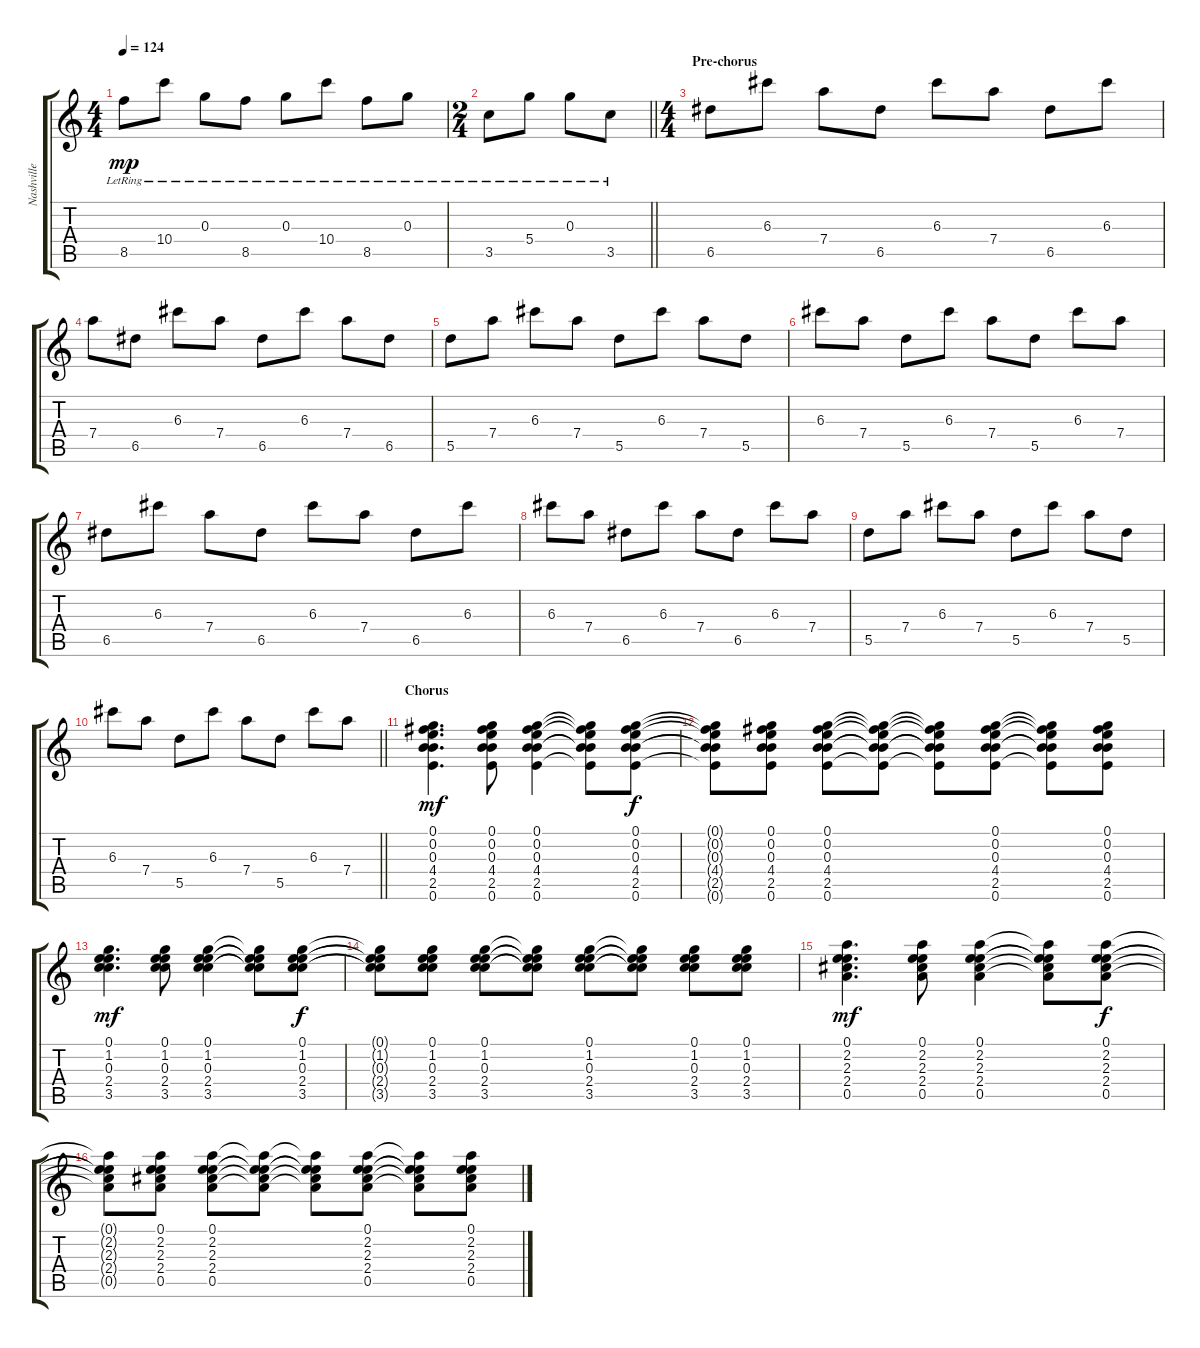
\track ("Nashville gitaar" "Nashville ") {instrument acousticguitarsteel}
\staff {score tabs}
\tuning (E4 B3 G4 D4 A3 E3) {hide}
\ts (4 4)
\tempo 124
\clef g2
\ks c
8.5{lr}.8{dy mp} 10.4{lr}.8 0.3{lr}.8 8.5{lr}.8 0.3{lr}.8 10.4{lr}.8 8.5{lr}.8 0.3{lr}.8 |
\ts (2 4)
\barLineRight lightlight
3.5{lr}.8 5.4{lr}.8 0.3{lr}.8 3.5{lr}.8 |
\ts (4 4)
\section ("" "Pre-chorus")
6.5.8 6.3.8 7.4.8 6.5.8 6.3.8 7.4.8 6.5.8 6.3.8 |
7.4.8 6.5.8 6.3.8 7.4.8 6.5.8 6.3.8 7.4.8 6.5.8 |
5.5.8 7.4.8 6.3.8 7.4.8 5.5.8 6.3.8 7.4.8 5.5.8 |
6.3.8 7.4.8 5.5.8 6.3.8 7.4.8 5.5.8 6.3.8 7.4.8 |
6.5.8 6.3.8 7.4.8 6.5.8 6.3.8 7.4.8 6.5.8 6.3.8 |
6.3.8 7.4.8 6.5.8 6.3.8 7.4.8 6.5.8 6.3.8 7.4.8 |
5.5.8 7.4.8 6.3.8 7.4.8 5.5.8 6.3.8 7.4.8 5.5.8 |
\barLineRight lightlight
6.3.8 7.4.8 5.5.8 6.3.8 7.4.8 5.5.8 6.3.8 7.4.8 |
\section ("" "Chorus")
(0.1 0.2 0.3 4.4 2.5 0.6).4{d dy mf} (0.1 0.2 0.3 4.4 2.5 0.6).8 (0.1 0.2 0.3 4.4 2.5 0.6).4 (0.1{t} 0.2{t} 0.3{t} 4.4{t} 2.5{t} 0.6{t}).8 (0.1 0.2 0.3 4.4 2.5 0.6).8{dy f} |
(0.1{t} 0.2{t} 0.3{t} 4.4{t} 2.5{t} 0.6{t}).8 (0.1 0.2 0.3 4.4 2.5 0.6).8 (0.1 0.2 0.3 4.4 2.5 0.6).8 (0.1{t} 0.2{t} 0.3{t} 4.4{t} 2.5{t} 0.6{t}).8 (0.1{t} 0.2{t} 0.3{t} 4.4{t} 2.5{t} 0.6{t}).8 (0.1 0.2 0.3 4.4 2.5 0.6).8 (0.1{t} 0.2{t} 0.3{t} 4.4{t} 2.5{t} 0.6{t}).8 (0.1 0.2 0.3 4.4 2.5 0.6).8 |
(0.1 1.2 0.3 2.4 3.5).4{d dy mf} (0.1 1.2 0.3 2.4 3.5).8 (0.1 1.2 0.3 2.4 3.5).4 (0.1{t} 1.2{t} 0.3{t} 2.4{t} 3.5{t}).8 (0.1 1.2 0.3 2.4 3.5).8{dy f} |
(0.1{t} 1.2{t} 0.3{t} 2.4{t} 3.5{t}).8 (0.1 1.2 0.3 2.4 3.5).8 (0.1 1.2 0.3 2.4 3.5).8 (0.1{t} 1.2{t} 0.3{t} 2.4{t} 3.5{t}).8 (0.1 1.2 0.3 2.4 3.5).8 (0.1{t} 1.2{t} 0.3{t} 2.4{t} 3.5{t}).8 (0.1 1.2 0.3 2.4 3.5).8 (0.1 1.2 0.3 2.4 3.5).8 |
(0.1 2.2 2.3 2.4 0.5).4{d dy mf} (0.1 2.2 2.3 2.4 0.5).8 (0.1 2.2 2.3 2.4 0.5).4 (0.1{t} 2.2{t} 2.3{t} 2.4{t} 0.5{t}).8 (0.1 2.2 2.3 2.4 0.5).8{dy f} |
(0.1{t} 2.2{t} 2.3{t} 2.4{t} 0.5{t}).8 (0.1 2.2 2.3 2.4 0.5).8 (0.1 2.2 2.3 2.4 0.5).8 (0.1{t} 2.2{t} 2.3{t} 2.4{t} 0.5{t}).8 (0.1{t} 2.2{t} 2.3{t} 2.4{t} 0.5{t}).8 (0.1 2.2 2.3 2.4 0.5).8 (0.1{t} 2.2{t} 2.3{t} 2.4{t} 0.5{t}).8 (0.1 2.2 2.3 2.4 0.5).8
